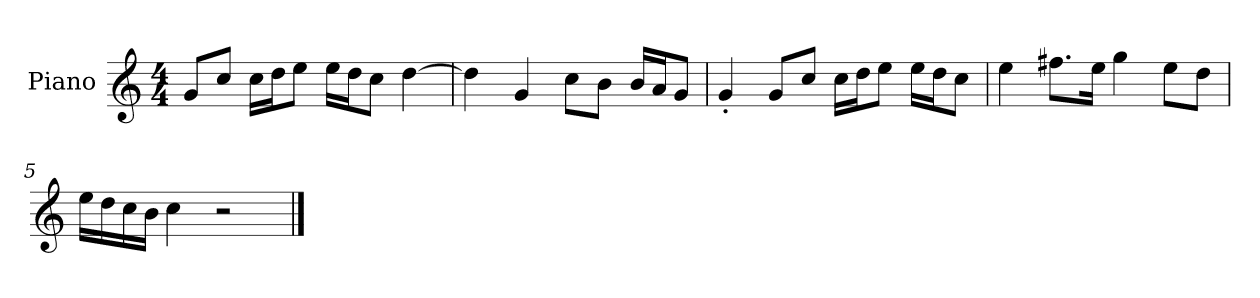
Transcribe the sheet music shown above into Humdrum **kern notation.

**kern
*part1
*staff1
*I"Piano
*I'P-no
*clefG2
*k[]
*M4/4
*MM90
=1
8g/L
8cc/J
16cc\LL
16dd\J
8ee\J
16ee\LL
16dd\J
8cc\J
[4dd\
=2
4dd\]
4g/
8cc\L
8b\J
16b/LL
16a/J
8g/J
=3
4g'/
8g/L
8cc/J
16cc\LL
16dd\J
8ee\J
16ee\LL
16dd\J
8cc\J
=4
4ee\
8.ff#X\L
16ee\Jk
4gg\
8ee\L
8dd\J
=5
16ee\LL
16dd\
16cc\
16b\JJ
4cc\
2r
==
*-
